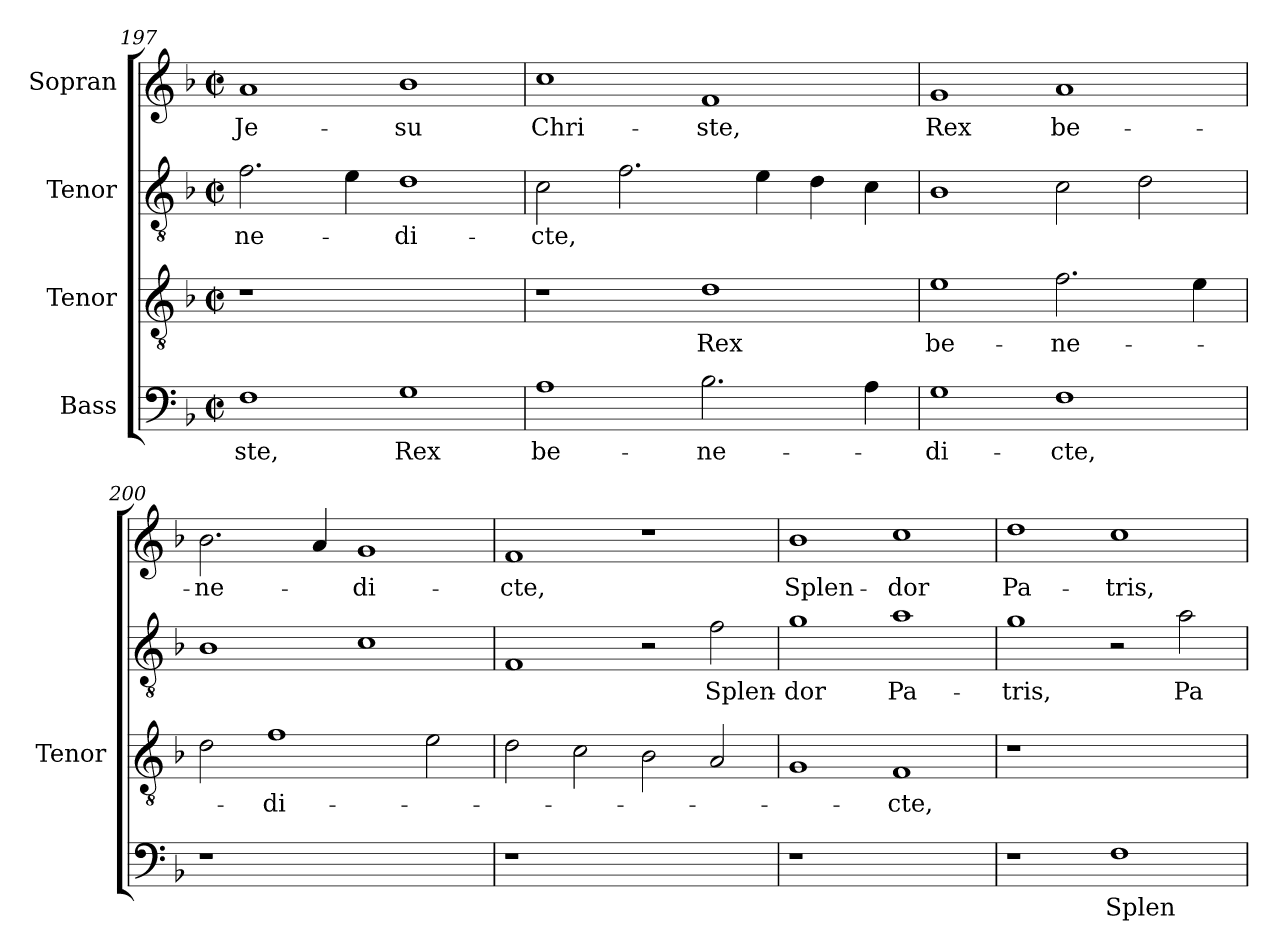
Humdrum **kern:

**kern	**text	**kern	**text	**kern	**text	**kern	**text
*part4	*part4	*part3	*part3	*part2	*part2	*part1	*part1
*staff4	*staff4	*staff3	*staff3	*staff2	*staff2	*staff1	*staff1
*I"Bass	*	*I"Tenor	*	*I"Tenor	*	*I"Sopran	*
*	*	*I'Tenor	*	*	*	*	*
!!LO:PB:g=z
*clefF4	*	*clefGv2	*	*clefGv2	*	*clefG2	*
*	*	*ITrd7c12	*	*ITrd7c12	*	*	*
*k[b-]	*	*k[b-]	*	*k[b-]	*	*k[b-]	*
*F:	*	*F:	*	*F:	*	*F:	*
*M2/2	*	*M2/2	*	*M2/2	*	*M2/2	*
*met(c|)	*	*met(c|)	*	*met(c|)	*	*met(c|)	*
=197	=197	=197	=197	=197	=197	=197	=197
!	!LO:LY:b:color=#000000	!LO:N:vis=1	!	!	!	!	!
!	!	!	!	!	!LO:LY:b:color=#000000	!	!
!	!	!	!	!	!	!	!LO:LY:b:color=#000000
1Fi	-ste,	1r	.	2.Fi\	-ne-	1ai	Je-
.	.	.	.	4Ei\	.	.	.
!	!LO:LY:b:color=#000000	!	!	!	!	!	!
!	!	!	!	!	!LO:LY:b:color=#000000	!	!
!	!	!	!	!	!	!	!LO:LY:b:color=#000000
1Gi	Rex	1ryy	.	1Di	-di-	1b-i	-su
=198	=198	=198	=198	=198	=198	=198	=198
!	!LO:LY:b:color=#000000	!	!	!	!	!	!
!	!	!	!	!	!LO:LY:b:color=#000000	!	!
!	!	!	!	!	!	!	!LO:LY:b:color=#000000
1Ai	be-	1r	.	2Ci\	-cte,	1cci	Chri-
.	.	.	.	2.Fi\	.	.	.
!	!LO:LY:b:color=#000000	!	!	!	!	!	!
!	!	!	!LO:LY:b:color=#000000	!	!	!	!
!	!	!	!	!	!	!	!LO:LY:b:color=#000000
2.B-i\	-ne-	1Di	Rex	.	.	1fi	-ste,
.	.	.	.	4Ei\	.	.	.
.	.	.	.	4Di\	.	.	.
4Ai\	.	.	.	4Ci\	.	.	.
=199	=199	=199	=199	=199	=199	=199	=199
!	!LO:LY:b:color=#000000	!	!	!	!	!	!
!	!	!	!LO:LY:b:color=#000000	!	!	!	!
!	!	!	!	!	!	!	!LO:LY:b:color=#000000
1Gi	-di-	1Ei	be-	1BB-i	.	1gi	Rex
!	!LO:LY:b:color=#000000	!	!	!	!	!	!
!	!	!	!LO:LY:b:color=#000000	!	!	!	!
!	!	!	!	!	!	!	!LO:LY:b:color=#000000
1Fi	-cte,	2.Fi\	-ne-	2Ci\	.	1ai	be-
.	.	.	.	2Di\	.	.	.
.	.	4Ei\	.	.	.	.	.
=200	=200	=200	=200	=200	=200	=200	=200
!LO:N:vis=1	!	!	!	!	!	!	!
!	!	!	!	!	!	!	!LO:LY:b:color=#000000
1r	.	2Di\	.	1BB-i	.	2.b-i\	-ne-
!	!	!	!LO:LY:b:color=#000000	!	!	!	!
.	.	1Fi	-di-	.	.	.	.
.	.	.	.	.	.	4ai/	.
!	!	!	!	!	!	!	!LO:LY:b:color=#000000
1ryy	.	.	.	1Ci	.	1gi	-di-
.	.	2Ei\	.	.	.	.	.
=201	=201	=201	=201	=201	=201	=201	=201
!LO:N:vis=1	!	!	!	!	!	!	!
!	!	!	!	!	!	!	!LO:LY:b:color=#000000
1r	.	2Di\	.	1FFi	.	1fi	-cte,
.	.	2Ci\	.	.	.	.	.
1ryy	.	2BB-i\	.	2r	.	1r	.
!	!	!	!	!	!LO:LY:b:color=#000000	!	!
.	.	2AAi/	.	2Fi\	Splen-	.	.
!!LO:LB:g=z
=202	=202	=202	=202	=202	=202	=202	=202
!LO:N:vis=1	!	!	!	!	!	!	!
!	!	!	!	!	!LO:LY:b:color=#000000	!	!
!	!	!	!	!	!	!	!LO:LY:b:color=#000000
1r	.	1GGi	.	1Gi	-dor	1b-i	Splen-
!	!	!	!LO:LY:b:color=#000000	!	!	!	!
!	!	!	!	!	!LO:LY:b:color=#000000	!	!
!	!	!	!	!	!	!	!LO:LY:b:color=#000000
1ryy	.	1FFi	-cte,	1Ai	Pa-	1cci	-dor
=203	=203	=203	=203	=203	=203	=203	=203
!	!	!LO:N:vis=1	!	!	!	!	!
!	!	!	!	!	!LO:LY:b:color=#000000	!	!
!	!	!	!	!	!	!	!LO:LY:b:color=#000000
1r	.	1r	.	1Gi	-tris,	1ddi	Pa-
!	!LO:LY:b:color=#000000	!	!	!	!	!	!
!	!	!	!	!	!	!	!LO:LY:b:color=#000000
1Fi	Splen-	1ryy	.	2r	.	1cci	-tris,
!	!	!	!	!	!LO:LY:b:color=#000000	!	!
.	.	.	.	2Ai\	Pa-	.	.
=	=	=	=	=	=	=	=
*-	*-	*-	*-	*-	*-	*-	*-
